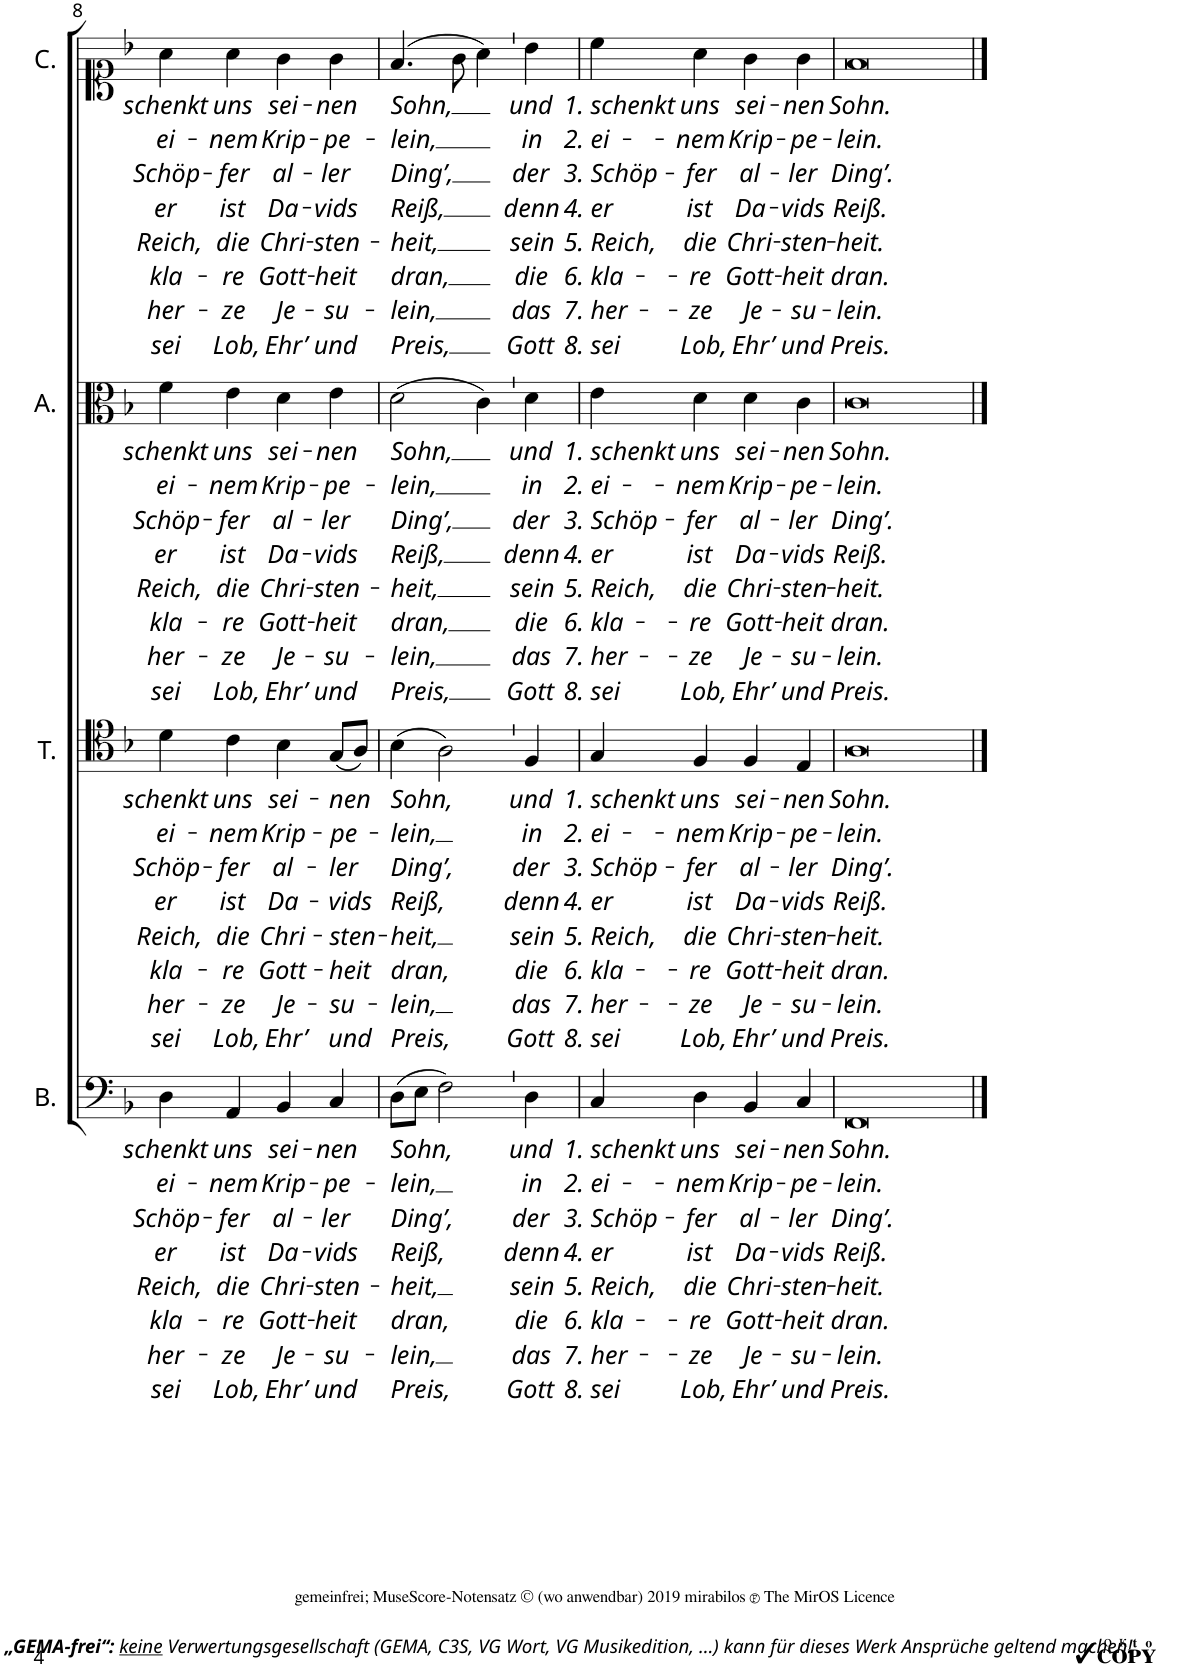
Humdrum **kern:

**kern	**text	**text	**text	**text	**text	**text	**text	**text	**kern	**text	**text	**text	**text	**text	**text	**text	**text	**kern	**text	**text	**text	**text	**text	**text	**text	**text	**kern	**text	**text	**text	**text	**text	**text	**text	**text
*part4	*part4	*part4	*part4	*part4	*part4	*part4	*part4	*part4	*part3	*part3	*part3	*part3	*part3	*part3	*part3	*part3	*part3	*part2	*part2	*part2	*part2	*part2	*part2	*part2	*part2	*part2	*part1	*part1	*part1	*part1	*part1	*part1	*part1	*part1	*part1
*staff4	*staff4	*staff4	*staff4	*staff4	*staff4	*staff4	*staff4	*staff4	*staff3	*staff3	*staff3	*staff3	*staff3	*staff3	*staff3	*staff3	*staff3	*staff2	*staff2	*staff2	*staff2	*staff2	*staff2	*staff2	*staff2	*staff2	*staff1	*staff1	*staff1	*staff1	*staff1	*staff1	*staff1	*staff1	*staff1
*I"Bassus	*	*	*	*	*	*	*	*	*I"Tenor	*	*	*	*	*	*	*	*	*I"Altus	*	*	*	*	*	*	*	*	*I"Cantus	*	*	*	*	*	*	*	*
*I'B.	*	*	*	*	*	*	*	*	*I'T.	*	*	*	*	*	*	*	*	*I'A.	*	*	*	*	*	*	*	*	*I'C.	*	*	*	*	*	*	*	*
!!LO:PB:g=z
*clefF4	*	*	*	*	*	*	*	*	*clefC4	*	*	*	*	*	*	*	*	*clefC3	*	*	*	*	*	*	*	*	*clefC1	*	*	*	*	*	*	*	*
*k[b-]	*	*	*	*	*	*	*	*	*k[b-]	*	*	*	*	*	*	*	*	*k[b-]	*	*	*	*	*	*	*	*	*k[b-]	*	*	*	*	*	*	*	*
*M4/4	*	*	*	*	*	*	*	*	*M4/4	*	*	*	*	*	*	*	*	*M4/4	*	*	*	*	*	*	*	*	*M4/4	*	*	*	*	*	*	*	*
*met(c)	*	*	*	*	*	*	*	*	*met(c)	*	*	*	*	*	*	*	*	*met(c)	*	*	*	*	*	*	*	*	*met(c)	*	*	*	*	*	*	*	*
=8	=8	=8	=8	=8	=8	=8	=8	=8	=8	=8	=8	=8	=8	=8	=8	=8	=8	=8	=8	=8	=8	=8	=8	=8	=8	=8	=8	=8	=8	=8	=8	=8	=8	=8	=8
!	!LO:LY:b	!LO:LY:b	!LO:LY:b	!LO:LY:b	!LO:LY:b	!LO:LY:b	!LO:LY:b	!LO:LY:b	!	!LO:LY:b	!LO:LY:b	!LO:LY:b	!LO:LY:b	!LO:LY:b	!LO:LY:b	!LO:LY:b	!LO:LY:b	!	!LO:LY:b	!LO:LY:b	!LO:LY:b	!LO:LY:b	!LO:LY:b	!LO:LY:b	!LO:LY:b	!LO:LY:b	!	!LO:LY:b	!LO:LY:b	!LO:LY:b	!LO:LY:b	!LO:LY:b	!LO:LY:b	!LO:LY:b	!LO:LY:b
4D\	schenkt	ei-	Schöp-	er	Reich,	kla-	her-	sei	4d\	schenkt	ei-	Schöp-	er	Reich,	kla-	her-	sei	4f\	schenkt	ei-	Schöp-	er	Reich,	kla-	her-	sei	4a\	schenkt	ei-	Schöp-	er	Reich,	kla-	her-	sei
!	!LO:LY:b	!LO:LY:b	!LO:LY:b	!LO:LY:b	!LO:LY:b	!LO:LY:b	!LO:LY:b	!LO:LY:b	!	!LO:LY:b	!LO:LY:b	!LO:LY:b	!LO:LY:b	!LO:LY:b	!LO:LY:b	!LO:LY:b	!LO:LY:b	!	!LO:LY:b	!LO:LY:b	!LO:LY:b	!LO:LY:b	!LO:LY:b	!LO:LY:b	!LO:LY:b	!LO:LY:b	!	!LO:LY:b	!LO:LY:b	!LO:LY:b	!LO:LY:b	!LO:LY:b	!LO:LY:b	!LO:LY:b	!LO:LY:b
4AA/	uns	-nem	-fer	ist	die	-re	-ze	Lob,	4c\	uns	-nem	-fer	ist	die	-re	-ze	Lob,	4e\	uns	-nem	-fer	ist	die	-re	-ze	Lob,	4a\	uns	-nem	-fer	ist	die	-re	-ze	Lob,
!	!LO:LY:b	!LO:LY:b	!LO:LY:b	!LO:LY:b	!LO:LY:b	!LO:LY:b	!LO:LY:b	!LO:LY:b	!	!LO:LY:b	!LO:LY:b	!LO:LY:b	!LO:LY:b	!LO:LY:b	!LO:LY:b	!LO:LY:b	!LO:LY:b	!	!LO:LY:b	!LO:LY:b	!LO:LY:b	!LO:LY:b	!LO:LY:b	!LO:LY:b	!LO:LY:b	!LO:LY:b	!	!LO:LY:b	!LO:LY:b	!LO:LY:b	!LO:LY:b	!LO:LY:b	!LO:LY:b	!LO:LY:b	!LO:LY:b
4BB-/	sei-	Krip-	al-	Da-	Chri-	Gott-	Je-	Ehr’	4B-\	sei-	Krip-	al-	Da-	Chri-	Gott-	Je-	Ehr’	4d\	sei-	Krip-	al-	Da-	Chri-	Gott-	Je-	Ehr’	4g\	sei-	Krip-	al-	Da-	Chri-	Gott-	Je-	Ehr’
!	!LO:LY:b	!LO:LY:b	!LO:LY:b	!LO:LY:b	!LO:LY:b	!LO:LY:b	!LO:LY:b	!LO:LY:b	!	!LO:LY:b	!LO:LY:b	!LO:LY:b	!LO:LY:b	!LO:LY:b	!LO:LY:b	!LO:LY:b	!LO:LY:b	!	!LO:LY:b	!LO:LY:b	!LO:LY:b	!LO:LY:b	!LO:LY:b	!LO:LY:b	!LO:LY:b	!LO:LY:b	!	!LO:LY:b	!LO:LY:b	!LO:LY:b	!LO:LY:b	!LO:LY:b	!LO:LY:b	!LO:LY:b	!LO:LY:b
4C/	-nen	-pe-	-ler	-vids	-sten-	-heit	-su-	und	(8G/L	-nen	-pe-	-ler	-vids	-sten-	-heit	-su-	und	4e\	-nen	-pe-	-ler	-vids	-sten-	-heit	-su-	und	4g\	-nen	-pe-	-ler	-vids	-sten-	-heit	-su-	und
.	.	.	.	.	.	.	.	.	8A/J)	.	.	.	.	.	.	.	.	.	.	.	.	.	.	.	.	.	.	.	.	.	.	.	.	.	.
=9	=9	=9	=9	=9	=9	=9	=9	=9	=9	=9	=9	=9	=9	=9	=9	=9	=9	=9	=9	=9	=9	=9	=9	=9	=9	=9	=9	=9	=9	=9	=9	=9	=9	=9	=9
!	!LO:LY:b	!LO:LY:b	!LO:LY:b	!LO:LY:b	!LO:LY:b	!LO:LY:b	!LO:LY:b	!LO:LY:b	!	!LO:LY:b	!LO:LY:b	!LO:LY:b	!LO:LY:b	!LO:LY:b	!LO:LY:b	!LO:LY:b	!LO:LY:b	!	!LO:LY:b	!LO:LY:b	!LO:LY:b	!LO:LY:b	!LO:LY:b	!LO:LY:b	!LO:LY:b	!LO:LY:b	!	!LO:LY:b	!LO:LY:b	!LO:LY:b	!LO:LY:b	!LO:LY:b	!LO:LY:b	!LO:LY:b	!LO:LY:b
(8D\L	Sohn,	-lein,	Ding’,	Reiß,	-heit,	dran,	-lein,	Preis,	(4B-\	Sohn,	-lein,	Ding’,	Reiß,	-heit,	dran,	-lein,	Preis,	(2d\	Sohn,	-lein,	Ding’,	Reiß,	-heit,	dran,	-lein,	Preis,	(4.f/	Sohn,	-lein,	Ding’,	Reiß,	-heit,	dran,	-lein,	Preis,
8E\J	.	.	.	.	.	.	.	.	.	.	.	.	.	.	.	.	.	.	.	.	.	.	.	.	.	.	.	.	.	.	.	.	.	.	.
2F\)	.	.	.	.	.	.	.	.	2A\)	.	.	.	.	.	.	.	.	.	.	.	.	.	.	.	.	.	.	.	.	.	.	.	.	.	.
.	.	.	.	.	.	.	.	.	.	.	.	.	.	.	.	.	.	.	.	.	.	.	.	.	.	.	8g\	.	.	.	.	.	.	.	.
.	.	.	.	.	.	.	.	.	.	.	.	.	.	.	.	.	.	4c\)	.	.	.	.	.	.	.	.	4a\)	.	.	.	.	.	.	.	.
!	!LO:LY:b	!LO:LY:b	!LO:LY:b	!LO:LY:b	!LO:LY:b	!LO:LY:b	!LO:LY:b	!LO:LY:b	!	!LO:LY:b	!LO:LY:b	!LO:LY:b	!LO:LY:b	!LO:LY:b	!LO:LY:b	!LO:LY:b	!LO:LY:b	!	!LO:LY:b	!LO:LY:b	!LO:LY:b	!LO:LY:b	!LO:LY:b	!LO:LY:b	!LO:LY:b	!LO:LY:b	!	!LO:LY:b	!LO:LY:b	!LO:LY:b	!LO:LY:b	!LO:LY:b	!LO:LY:b	!LO:LY:b	!LO:LY:b
4D\	und	in	der	denn	sein	die	das	Gott	4F/	und	in	der	denn	sein	die	das	Gott	4d\	und	in	der	denn	sein	die	das	Gott	4b-\	und	in	der	denn	sein	die	das	Gott
=10	=10	=10	=10	=10	=10	=10	=10	=10	=10	=10	=10	=10	=10	=10	=10	=10	=10	=10	=10	=10	=10	=10	=10	=10	=10	=10	=10	=10	=10	=10	=10	=10	=10	=10	=10
!	!LO:LY:b	!LO:LY:b	!LO:LY:b	!LO:LY:b	!LO:LY:b	!LO:LY:b	!LO:LY:b	!LO:LY:b	!	!LO:LY:b	!LO:LY:b	!LO:LY:b	!LO:LY:b	!LO:LY:b	!LO:LY:b	!LO:LY:b	!LO:LY:b	!	!LO:LY:b	!LO:LY:b	!LO:LY:b	!LO:LY:b	!LO:LY:b	!LO:LY:b	!LO:LY:b	!LO:LY:b	!	!LO:LY:b	!LO:LY:b	!LO:LY:b	!LO:LY:b	!LO:LY:b	!LO:LY:b	!LO:LY:b	!LO:LY:b
4C/	1. schenkt	2. ei-	3. Schöp-	4. er	5. Reich,	6. kla-	7. her-	8. sei	4G/	1. schenkt	2. ei-	3. Schöp-	4. er	5. Reich,	6. kla-	7. her-	8. sei	4e\	1. schenkt	2. ei-	3. Schöp-	4. er	5. Reich,	6. kla-	7. her-	8. sei	4cc\	1. schenkt	2. ei-	3. Schöp-	4. er	5. Reich,	6. kla-	7. her-	8. sei
!	!LO:LY:b	!LO:LY:b	!LO:LY:b	!LO:LY:b	!LO:LY:b	!LO:LY:b	!LO:LY:b	!LO:LY:b	!	!LO:LY:b	!LO:LY:b	!LO:LY:b	!LO:LY:b	!LO:LY:b	!LO:LY:b	!LO:LY:b	!LO:LY:b	!	!LO:LY:b	!LO:LY:b	!LO:LY:b	!LO:LY:b	!LO:LY:b	!LO:LY:b	!LO:LY:b	!LO:LY:b	!	!LO:LY:b	!LO:LY:b	!LO:LY:b	!LO:LY:b	!LO:LY:b	!LO:LY:b	!LO:LY:b	!LO:LY:b
4D\	uns	-nem	-fer	ist	die	-re	-ze	Lob,	4F/	uns	-nem	-fer	ist	die	-re	-ze	Lob,	4d\	uns	-nem	-fer	ist	die	-re	-ze	Lob,	4a\	uns	-nem	-fer	ist	die	-re	-ze	Lob,
!	!LO:LY:b	!LO:LY:b	!LO:LY:b	!LO:LY:b	!LO:LY:b	!LO:LY:b	!LO:LY:b	!LO:LY:b	!	!LO:LY:b	!LO:LY:b	!LO:LY:b	!LO:LY:b	!LO:LY:b	!LO:LY:b	!LO:LY:b	!LO:LY:b	!	!LO:LY:b	!LO:LY:b	!LO:LY:b	!LO:LY:b	!LO:LY:b	!LO:LY:b	!LO:LY:b	!LO:LY:b	!	!LO:LY:b	!LO:LY:b	!LO:LY:b	!LO:LY:b	!LO:LY:b	!LO:LY:b	!LO:LY:b	!LO:LY:b
4BB-/	sei-	Krip-	al-	Da-	Chri-	Gott-	Je-	Ehr’	4F/	sei-	Krip-	al-	Da-	Chri-	Gott-	Je-	Ehr’	4d\	sei-	Krip-	al-	Da-	Chri-	Gott-	Je-	Ehr’	4g\	sei-	Krip-	al-	Da-	Chri-	Gott-	Je-	Ehr’
!	!LO:LY:b	!LO:LY:b	!LO:LY:b	!LO:LY:b	!LO:LY:b	!LO:LY:b	!LO:LY:b	!LO:LY:b	!	!LO:LY:b	!LO:LY:b	!LO:LY:b	!LO:LY:b	!LO:LY:b	!LO:LY:b	!LO:LY:b	!LO:LY:b	!	!LO:LY:b	!LO:LY:b	!LO:LY:b	!LO:LY:b	!LO:LY:b	!LO:LY:b	!LO:LY:b	!LO:LY:b	!	!LO:LY:b	!LO:LY:b	!LO:LY:b	!LO:LY:b	!LO:LY:b	!LO:LY:b	!LO:LY:b	!LO:LY:b
4C/	-nen	-pe-	-ler	-vids	-sten-	-heit	-su-	und	4E/	-nen	-pe-	-ler	-vids	-sten-	-heit	-su-	und	4c\	-nen	-pe-	-ler	-vids	-sten-	-heit	-su-	und	4g\	-nen	-pe-	-ler	-vids	-sten-	-heit	-su-	und
=11	=11	=11	=11	=11	=11	=11	=11	=11	=11	=11	=11	=11	=11	=11	=11	=11	=11	=11	=11	=11	=11	=11	=11	=11	=11	=11	=11	=11	=11	=11	=11	=11	=11	=11	=11
!	!LO:LY:b	!LO:LY:b	!LO:LY:b	!LO:LY:b	!LO:LY:b	!LO:LY:b	!LO:LY:b	!LO:LY:b	!	!LO:LY:b	!LO:LY:b	!LO:LY:b	!LO:LY:b	!LO:LY:b	!LO:LY:b	!LO:LY:b	!LO:LY:b	!	!LO:LY:b	!LO:LY:b	!LO:LY:b	!LO:LY:b	!LO:LY:b	!LO:LY:b	!LO:LY:b	!LO:LY:b	!	!LO:LY:b	!LO:LY:b	!LO:LY:b	!LO:LY:b	!LO:LY:b	!LO:LY:b	!LO:LY:b	!LO:LY:b
[1FF	Sohn.	-lein.	Ding’.	Reiß.	-heit.	dran.	-lein.	Preis.	[1A	Sohn.	-lein.	Ding’.	Reiß.	-heit.	dran.	-lein.	Preis.	[1c	Sohn.	-lein.	Ding’.	Reiß.	-heit.	dran.	-lein.	Preis.	[1f	Sohn.	-lein.	Ding’.	Reiß.	-heit.	dran.	-lein.	Preis.
==12	==12	==12	==12	==12	==12	==12	==12	==12	==12	==12	==12	==12	==12	==12	==12	==12	==12	==12	==12	==12	==12	==12	==12	==12	==12	==12	==12	==12	==12	==12	==12	==12	==12	==12	==12
1FF]	.	.	.	.	.	.	.	.	1A]	.	.	.	.	.	.	.	.	1c]	.	.	.	.	.	.	.	.	1f]	.	.	.	.	.	.	.	.
=	=	=	=	=	=	=	=	=	=	=	=	=	=	=	=	=	=	=	=	=	=	=	=	=	=	=	=	=	=	=	=	=	=	=	=
*-	*-	*-	*-	*-	*-	*-	*-	*-	*-	*-	*-	*-	*-	*-	*-	*-	*-	*-	*-	*-	*-	*-	*-	*-	*-	*-	*-	*-	*-	*-	*-	*-	*-	*-	*-
